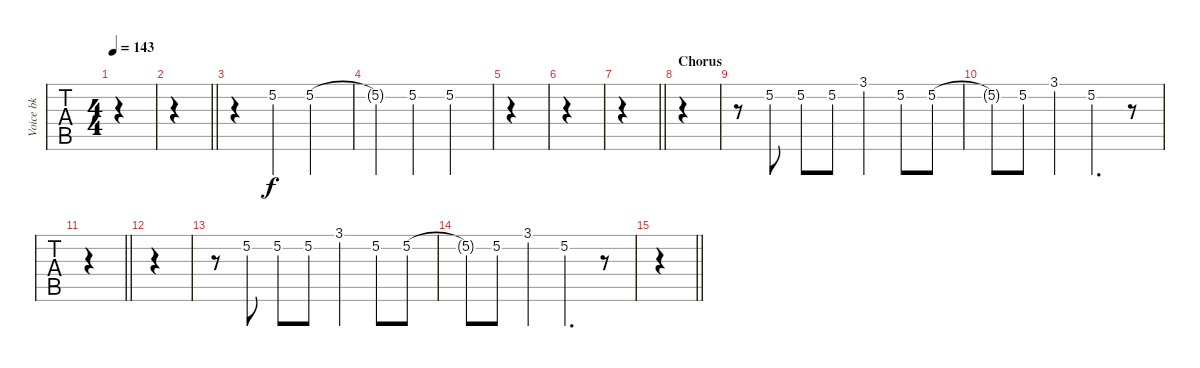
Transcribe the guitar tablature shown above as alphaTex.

\track ("Voice bk" "Voice bk") {instrument lead6voice}
\staff {tabs}
\tuning (F4 C4 Ab3 Eb3 Bb2 F2) {hide}
\ts (4 4)
\tempo 143
\clef g2
\ks c
|
\barLineRight lightlight
|
r.4 5.2.4 5.2.2 |
5.2{t}.4 5.2.4 5.2.2 |
|
|
\barLineRight lightlight
|
\section ("" "Chorus")
|
r.8 5.2.8 5.2.8 5.2.8 3.1.4 5.2.8 5.2.8 |
5.2{t}.8 5.2.8 3.1.4 5.2.4{d} r.8 |
\barLineRight lightlight
|
|
r.8 5.2.8 5.2.8 5.2.8 3.1.4 5.2.8 5.2.8 |
5.2{t}.8 5.2.8 3.1.4 5.2.4{d} r.8 |
\barLineRight lightlight
